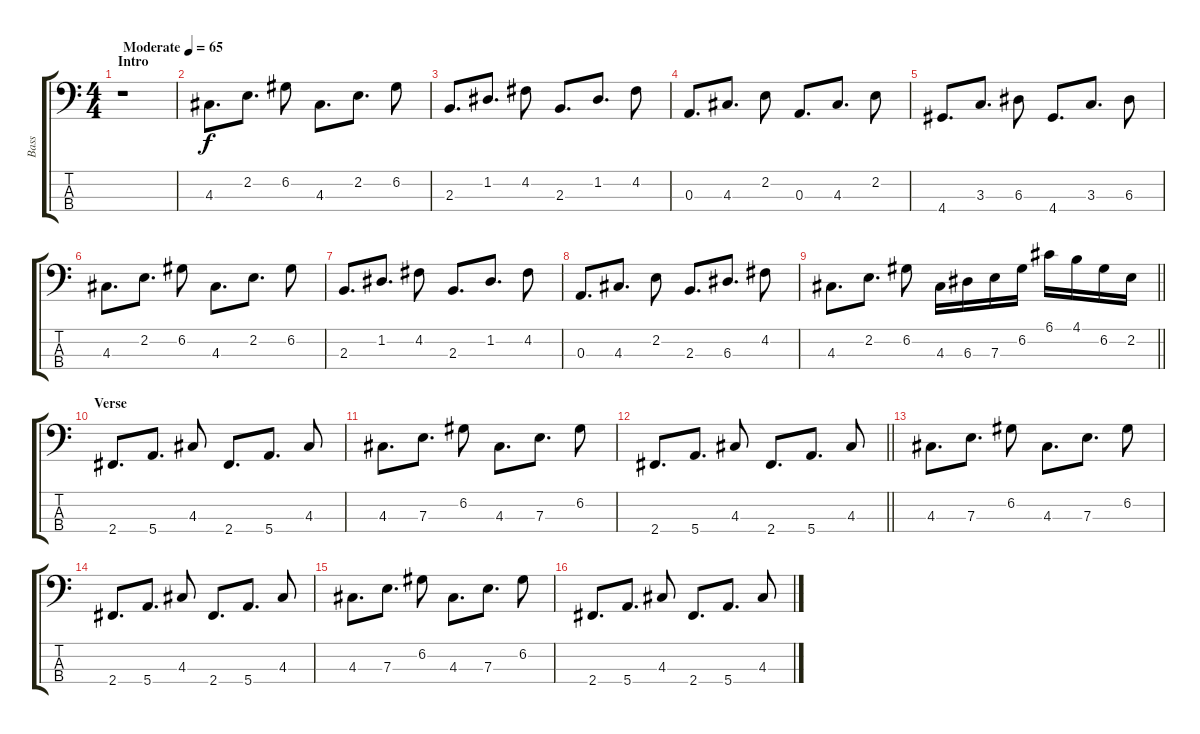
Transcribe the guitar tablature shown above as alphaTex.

\track ("Bass" "Bass") {instrument electricbassfinger}
\staff {score tabs}
\tuning (G2 D2 A1 E1) {hide}
\ts (4 4)
\section ("" "Intro")
\tempo (65 "Moderate")
\clef f4
\ks c
r.1{dy f instrument electricbassfinger} |
4.3.8{d txt ""} 2.2.8{d} 6.2.8 4.3.8{d} 2.2.8{d} 6.2.8 |
2.3.8{d} 1.2.8{d} 4.2.8 2.3.8{d} 1.2.8{d} 4.2.8 |
0.3.8{d} 4.3.8{d} 2.2.8 0.3.8{d} 4.3.8{d} 2.2.8 |
4.4.8{d} 3.3.8{d} 6.3.8 4.4.8{d} 3.3.8{d} 6.3.8 |
4.3.8{d} 2.2.8{d} 6.2.8 4.3.8{d} 2.2.8{d} 6.2.8 |
2.3.8{d} 1.2.8{d} 4.2.8 2.3.8{d} 1.2.8{d} 4.2.8 |
0.3.8{d} 4.3.8{d} 2.2.8 2.3.8{d} 6.3.8{d} 4.2.8 |
\barLineRight lightlight
4.3.8{d} 2.2.8{d} 6.2.8 4.3.16 6.3.16 7.3.16 6.2.16 6.1.16 4.1.16 6.2.16 2.2.16 |
\section ("" "Verse")
2.4.8{d} 5.4.8{d} 4.3.8 2.4.8{d} 5.4.8{d} 4.3.8 |
4.3.8{d} 7.3.8{d} 6.2.8 4.3.8{d} 7.3.8{d} 6.2.8 |
\barLineRight lightlight
2.4.8{d} 5.4.8{d} 4.3.8 2.4.8{d} 5.4.8{d} 4.3.8 |
4.3.8{d} 7.3.8{d} 6.2.8 4.3.8{d} 7.3.8{d} 6.2.8 |
2.4.8{d} 5.4.8{d} 4.3.8 2.4.8{d} 5.4.8{d} 4.3.8 |
4.3.8{d} 7.3.8{d} 6.2.8 4.3.8{d} 7.3.8{d} 6.2.8 |
2.4.8{d} 5.4.8{d} 4.3.8 2.4.8{d} 5.4.8{d} 4.3.8
